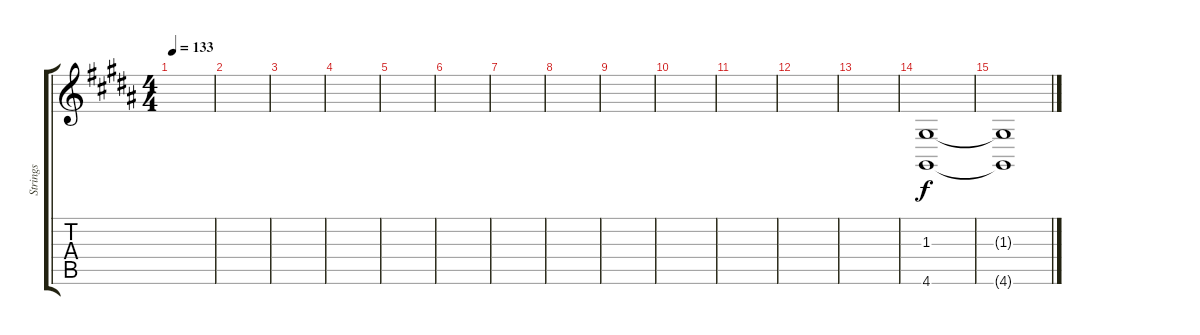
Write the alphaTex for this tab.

\track ("Strings" "Strings") {instrument fiddle}
\staff {score tabs}
\tuning (E4 B3 G3 D3 A2 E2) {hide}
\ts (4 4)
\tempo 133
\clef g2
\ks b
|
|
|
|
|
|
|
|
|
|
|
|
|
(1.3 4.6).1 |
(1.3{t} 4.6{t}).1
